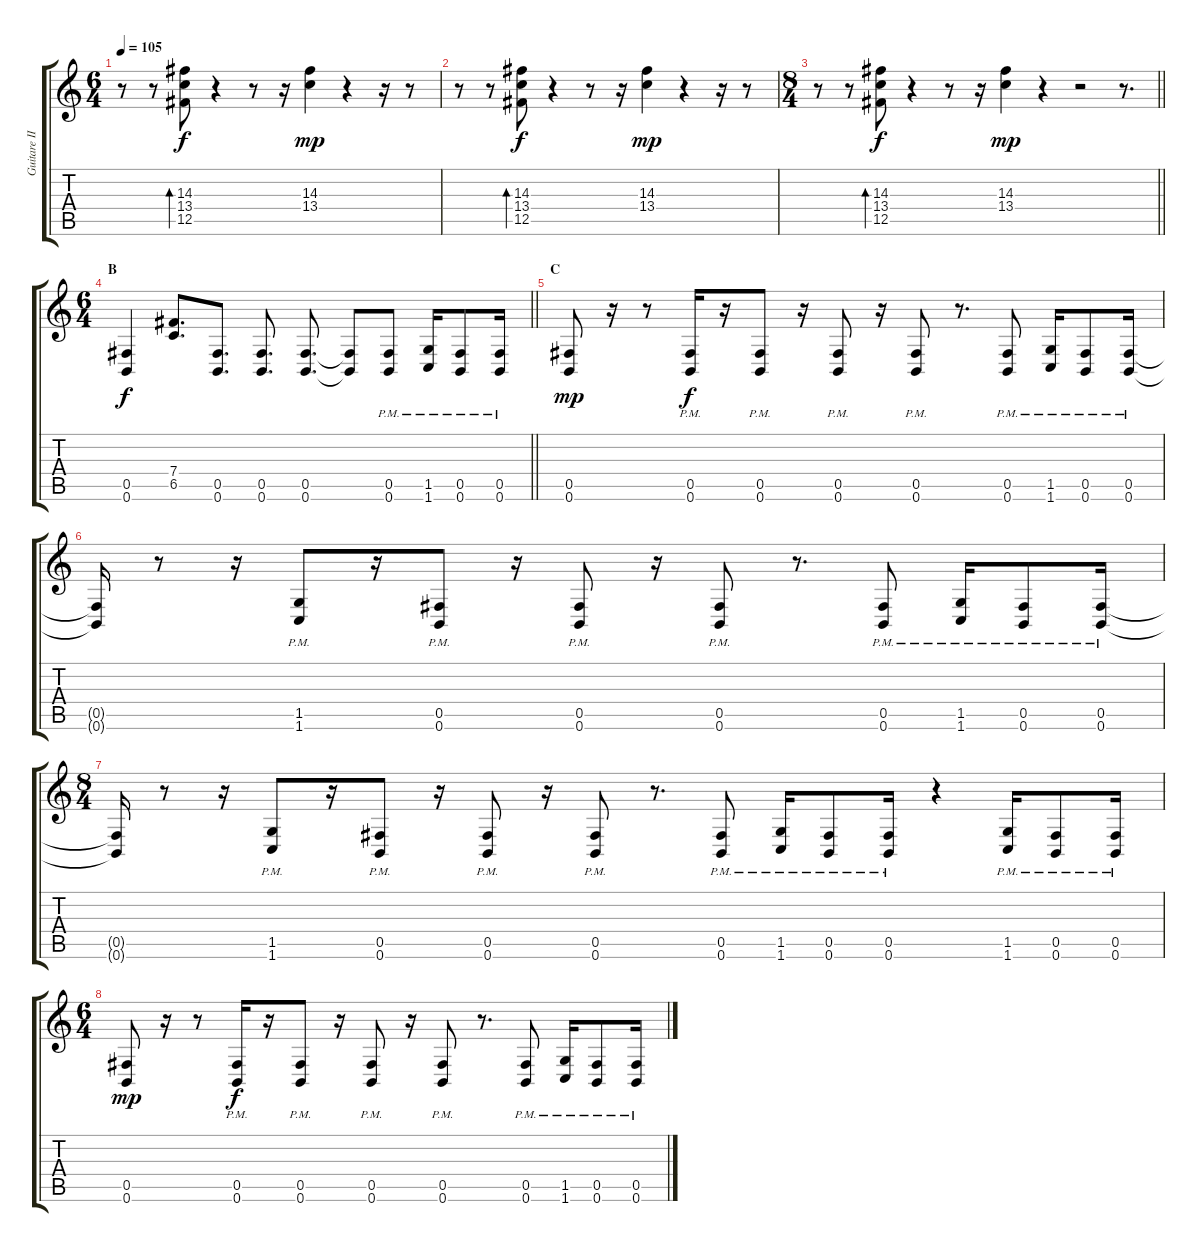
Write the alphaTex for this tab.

\track ("Guitare II" "Guitare II") {instrument distortionguitar}
\staff {score tabs}
\tuning (Db4 Ab3 E3 B2 Gb2 B1) {hide}
\ts (6 4)
\tempo 105
\clef g2
\ks c
r.8{dy mp} r.8 (14.3 13.4 12.5).8{bd 240 dy f} r.4 r.8 r.16 (14.3 13.4).4{dy mp} r.4 r.16 r.8 |
r.8 r.8 (14.3 13.4 12.5).8{bd 240 dy f} r.4 r.8 r.16 (14.3 13.4).4{dy mp} r.4 r.16 r.8 |
\ts (8 4)
\barLineRight lightlight
r.8 r.8 (14.3 13.4 12.5).8{bd 240 dy f} r.4 r.8 r.16 (14.3 13.4).4{dy mp} r.4 r.2 r.8{d} |
\ts (6 4)
\section ("" "B")
\barLineRight lightlight
(0.5 0.6).4{dy f instrument distortionguitar} (7.4 6.5).8{d} (0.5 0.6).8{d} (0.5 0.6).8{d} (0.5 0.6).8{d} (0.5{t} 0.6{t}).8 (0.5{pm} 0.6{pm}).8 (1.5{pm} 1.6{pm}).16 (0.5{pm} 0.6{pm}).8 (0.5{pm} 0.6{pm}).16 |
\section ("" "C")
(0.5 0.6).8{dy mp} r.16 r.8 (0.5{pm} 0.6{pm}).16{dy f} r.16 (0.5{pm} 0.6{pm}).8 r.16 (0.5{pm} 0.6{pm}).8 r.16 (0.5{pm} 0.6{pm}).8 r.8{d} (0.5{pm} 0.6{pm}).8 (1.5{pm} 1.6{pm}).16 (0.5{pm} 0.6{pm}).8 (0.5{pm} 0.6{pm}).16 |
(0.5{t} 0.6{t}).16 r.8 r.16 (1.5{pm} 1.6{pm}).8 r.16 (0.5{pm} 0.6{pm}).8 r.16 (0.5{pm} 0.6{pm}).8 r.16 (0.5{pm} 0.6{pm}).8 r.8{d} (0.5{pm} 0.6{pm}).8 (1.5{pm} 1.6{pm}).16 (0.5{pm} 0.6{pm}).8 (0.5{pm} 0.6{pm}).16 |
\ts (8 4)
(0.5{t} 0.6{t}).16 r.8 r.16 (1.5{pm} 1.6{pm}).8 r.16 (0.5{pm} 0.6{pm}).8 r.16 (0.5{pm} 0.6{pm}).8 r.16 (0.5{pm} 0.6{pm}).8 r.8{d} (0.5{pm} 0.6{pm}).8 (1.5{pm} 1.6{pm}).16 (0.5{pm} 0.6{pm}).8 (0.5{pm} 0.6{pm}).16 r.4 (1.5{pm} 1.6{pm}).16 (0.5{pm} 0.6{pm}).8 (0.5{pm} 0.6{pm}).16 |
\ts (6 4)
(0.5 0.6).8{dy mp} r.16 r.8 (0.5{pm} 0.6{pm}).16{dy f} r.16 (0.5{pm} 0.6{pm}).8 r.16 (0.5{pm} 0.6{pm}).8 r.16 (0.5{pm} 0.6{pm}).8 r.8{d} (0.5{pm} 0.6{pm}).8 (1.5{pm} 1.6{pm}).16 (0.5{pm} 0.6{pm}).8 (0.5{pm} 0.6{pm}).16
